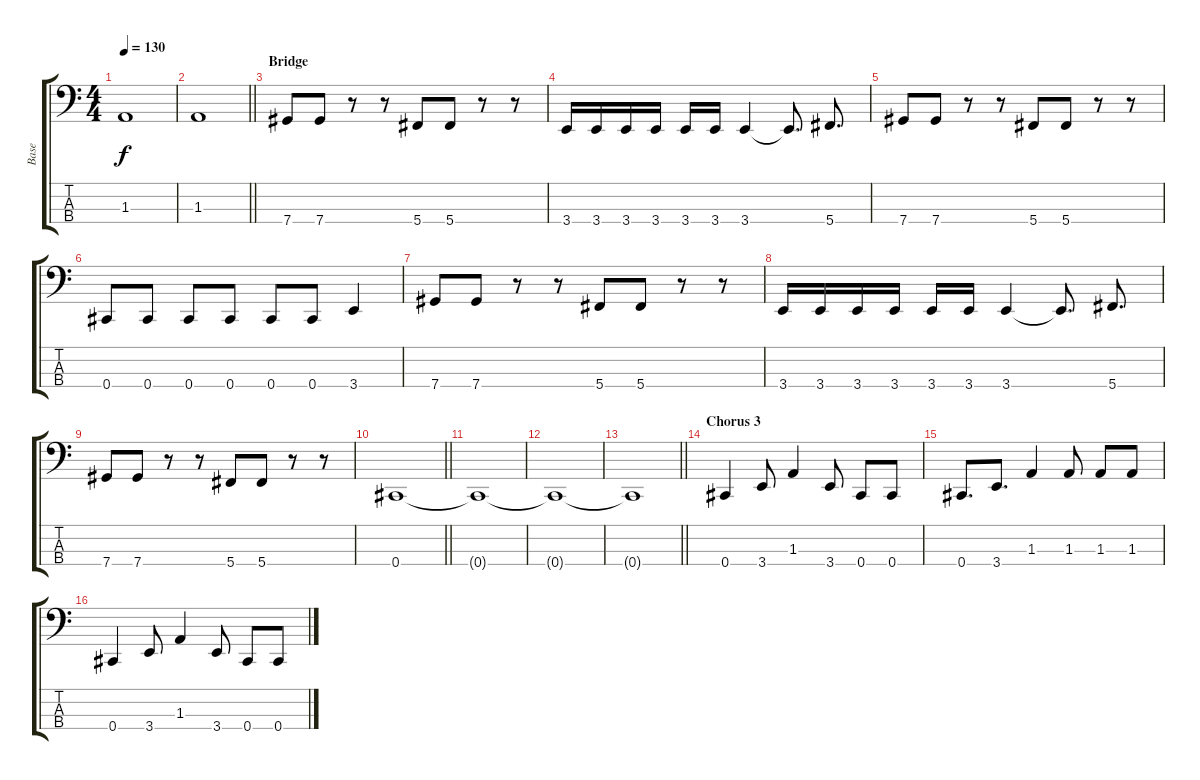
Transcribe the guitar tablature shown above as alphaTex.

\track ("Base" "Base") {instrument electricbasspick}
\staff {score tabs}
\tuning (Gb2 Db2 Ab1 Db1) {hide}
\ts (4 4)
\tempo 130
\clef f4
\ks c
1.3.1{dy f} |
\barLineRight lightlight
1.3.1 |
\section ("" "Bridge")
7.4.8 7.4.8 r.8 r.8 5.4.8 5.4.8 r.8 r.8 |
3.4.16 3.4.16 3.4.16 3.4.16 3.4.16 3.4.16 3.4.4 3.4{t}.8{d} 5.4.8{d} |
7.4.8 7.4.8 r.8 r.8 5.4.8 5.4.8 r.8 r.8 |
0.4.8 0.4.8 0.4.8 0.4.8 0.4.8 0.4.8 3.4.4 |
7.4.8 7.4.8 r.8 r.8 5.4.8 5.4.8 r.8 r.8 |
3.4.16 3.4.16 3.4.16 3.4.16 3.4.16 3.4.16 3.4.4 3.4{t}.8{d} 5.4.8{d} |
7.4.8 7.4.8 r.8 r.8 5.4.8 5.4.8 r.8 r.8 |
\barLineRight lightlight
0.4.1 |
0.4{t}.1 |
0.4{t}.1 |
\barLineRight lightlight
0.4{t}.1 |
\section ("" "Chorus 3")
0.4.4 3.4.8 1.3.4 3.4.8 0.4.8 0.4.8 |
0.4.8{d} 3.4.8{d} 1.3.4 1.3.8 1.3.8 1.3.8 |
0.4.4 3.4.8 1.3.4 3.4.8 0.4.8 0.4.8
